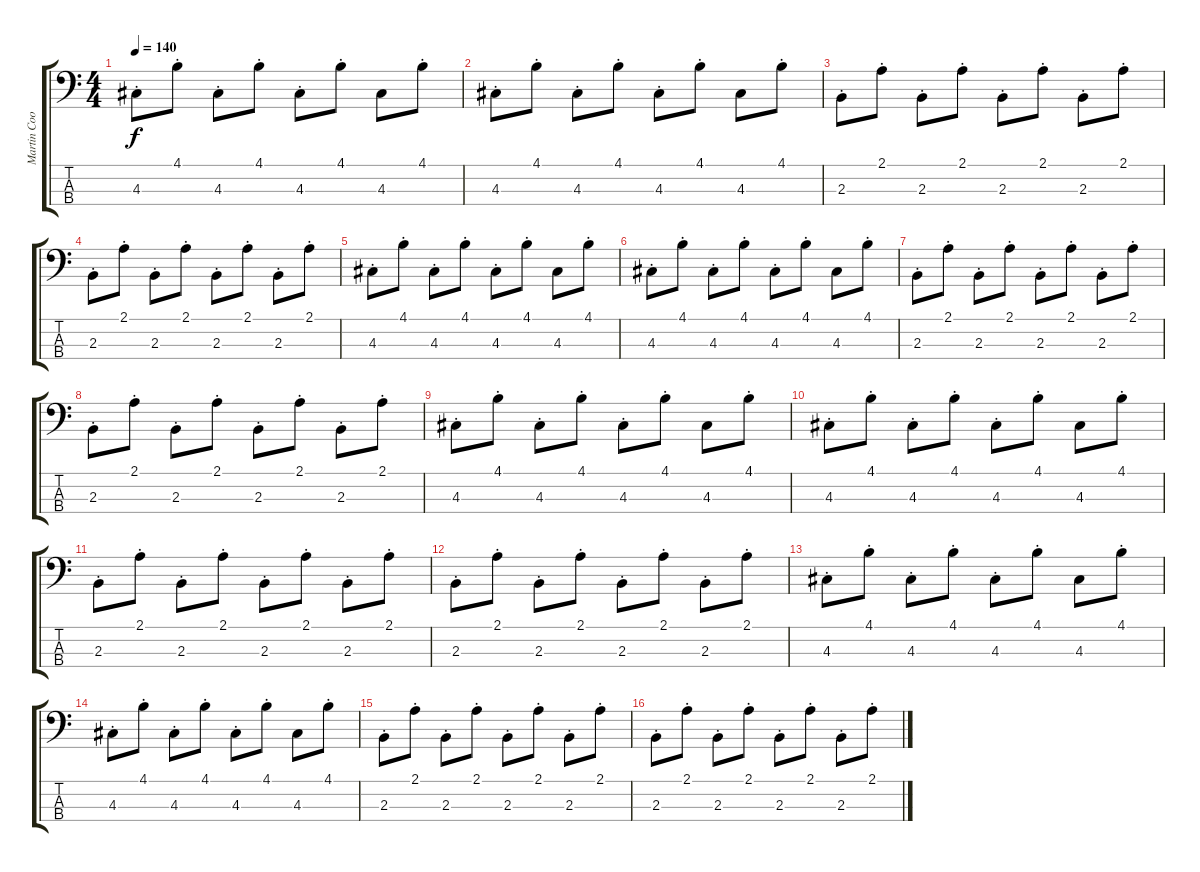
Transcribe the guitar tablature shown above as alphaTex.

\track ("Martin Cooper - Keyboard - bass" "Martin Coo") {instrument synthbass2}
\staff {score tabs}
\tuning (G2 D2 A1 E1) {hide}
\ts (4 4)
\tempo 140
\clef f4
\ks c
4.3{st}.8{dy f} 4.1{st}.8 4.3{st}.8 4.1{st}.8 4.3{st}.8 4.1{st}.8 4.3.8 4.1{st}.8 |
4.3{st}.8 4.1{st}.8 4.3{st}.8 4.1{st}.8 4.3{st}.8 4.1{st}.8 4.3.8 4.1{st}.8 |
2.3{st}.8 2.1{st}.8 2.3{st}.8 2.1{st}.8 2.3{st}.8 2.1{st}.8 2.3{st}.8 2.1{st}.8 |
2.3{st}.8 2.1{st}.8 2.3{st}.8 2.1{st}.8 2.3{st}.8 2.1{st}.8 2.3{st}.8 2.1{st}.8 |
4.3{st}.8 4.1{st}.8 4.3{st}.8 4.1{st}.8 4.3{st}.8 4.1{st}.8 4.3.8 4.1{st}.8 |
4.3{st}.8 4.1{st}.8 4.3{st}.8 4.1{st}.8 4.3{st}.8 4.1{st}.8 4.3.8 4.1{st}.8 |
2.3{st}.8 2.1{st}.8 2.3{st}.8 2.1{st}.8 2.3{st}.8 2.1{st}.8 2.3{st}.8 2.1{st}.8 |
2.3{st}.8 2.1{st}.8 2.3{st}.8 2.1{st}.8 2.3{st}.8 2.1{st}.8 2.3{st}.8 2.1{st}.8 |
4.3{st}.8 4.1{st}.8 4.3{st}.8 4.1{st}.8 4.3{st}.8 4.1{st}.8 4.3.8 4.1{st}.8 |
4.3{st}.8 4.1{st}.8 4.3{st}.8 4.1{st}.8 4.3{st}.8 4.1{st}.8 4.3.8 4.1{st}.8 |
2.3{st}.8 2.1{st}.8 2.3{st}.8 2.1{st}.8 2.3{st}.8 2.1{st}.8 2.3{st}.8 2.1{st}.8 |
2.3{st}.8 2.1{st}.8 2.3{st}.8 2.1{st}.8 2.3{st}.8 2.1{st}.8 2.3{st}.8 2.1{st}.8 |
4.3{st}.8 4.1{st}.8 4.3{st}.8 4.1{st}.8 4.3{st}.8 4.1{st}.8 4.3.8 4.1{st}.8 |
4.3{st}.8 4.1{st}.8 4.3{st}.8 4.1{st}.8 4.3{st}.8 4.1{st}.8 4.3.8 4.1{st}.8 |
2.3{st}.8 2.1{st}.8 2.3{st}.8 2.1{st}.8 2.3{st}.8 2.1{st}.8 2.3{st}.8 2.1{st}.8 |
2.3{st}.8 2.1{st}.8 2.3{st}.8 2.1{st}.8 2.3{st}.8 2.1{st}.8 2.3{st}.8 2.1{st}.8
